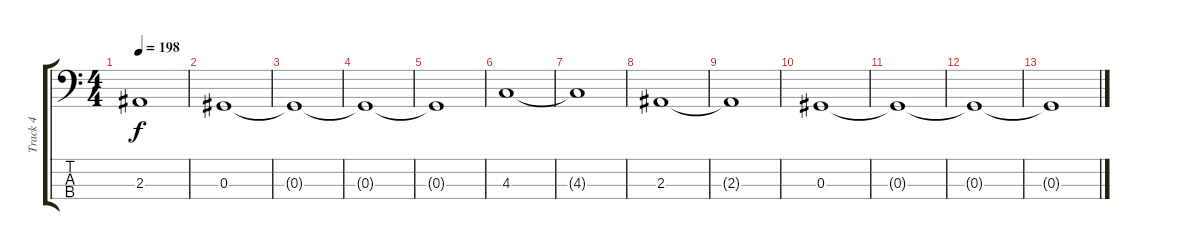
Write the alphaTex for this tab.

\track ("Track 4" "Track 4") {instrument electricbasspick}
\staff {score tabs}
\tuning (Gb2 Db2 Ab1 Eb1) {hide}
\ts (4 4)
\tempo 198
\clef f4
\ks c
2.3{t}.1{dy f} |
0.3.1 |
0.3{t}.1 |
0.3{t}.1 |
0.3{t}.1 |
4.3.1 |
4.3{t}.1 |
2.3.1 |
2.3{t}.1 |
0.3.1 |
0.3{t}.1 |
0.3{t}.1 |
0.3{t}.1
